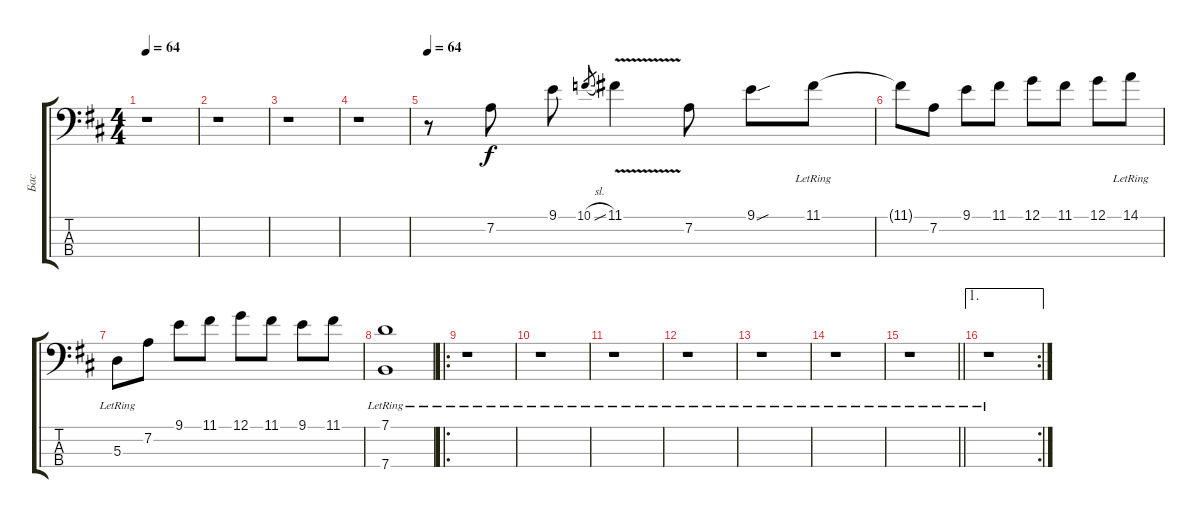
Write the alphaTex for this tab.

\track ("Бас " "Бас ") {instrument fretlessbass}
\staff {score tabs}
\tuning (G2 D2 A1 E1) {hide}
\ts (4 4)
\tempo 64
\tempo 62
\tempo 64
\clef f4
\ks d
r.1{dy f instrument fretlessbass} |
r.1 |
r.1 |
r.1 |
\tempo 64
r.8{volume 0} 7.2.8{volume 11} 9.1.8 10.1{sl}.8{gr} 11.1{v}.4 7.2.8 9.1{sou}.8 11.1{lr}.8 |
11.1{t}.8 7.2.8 9.1.8 11.1.8 12.1.8 11.1.8 12.1.8 14.1{lr}.8{volume 10} |
5.3{lr}.8{volume 11} 7.2.8 9.1.8 11.1.8 12.1.8 11.1.8 9.1.8 11.1.8 |
(7.1 7.4{lr}).1{volume 4} |
\ro
r.1 |
r.1 |
r.1 |
r.1 |
r.1 |
r.1 |
\barLineRight lightlight
r.1 |
\ae 1
\rc 2
r.1
